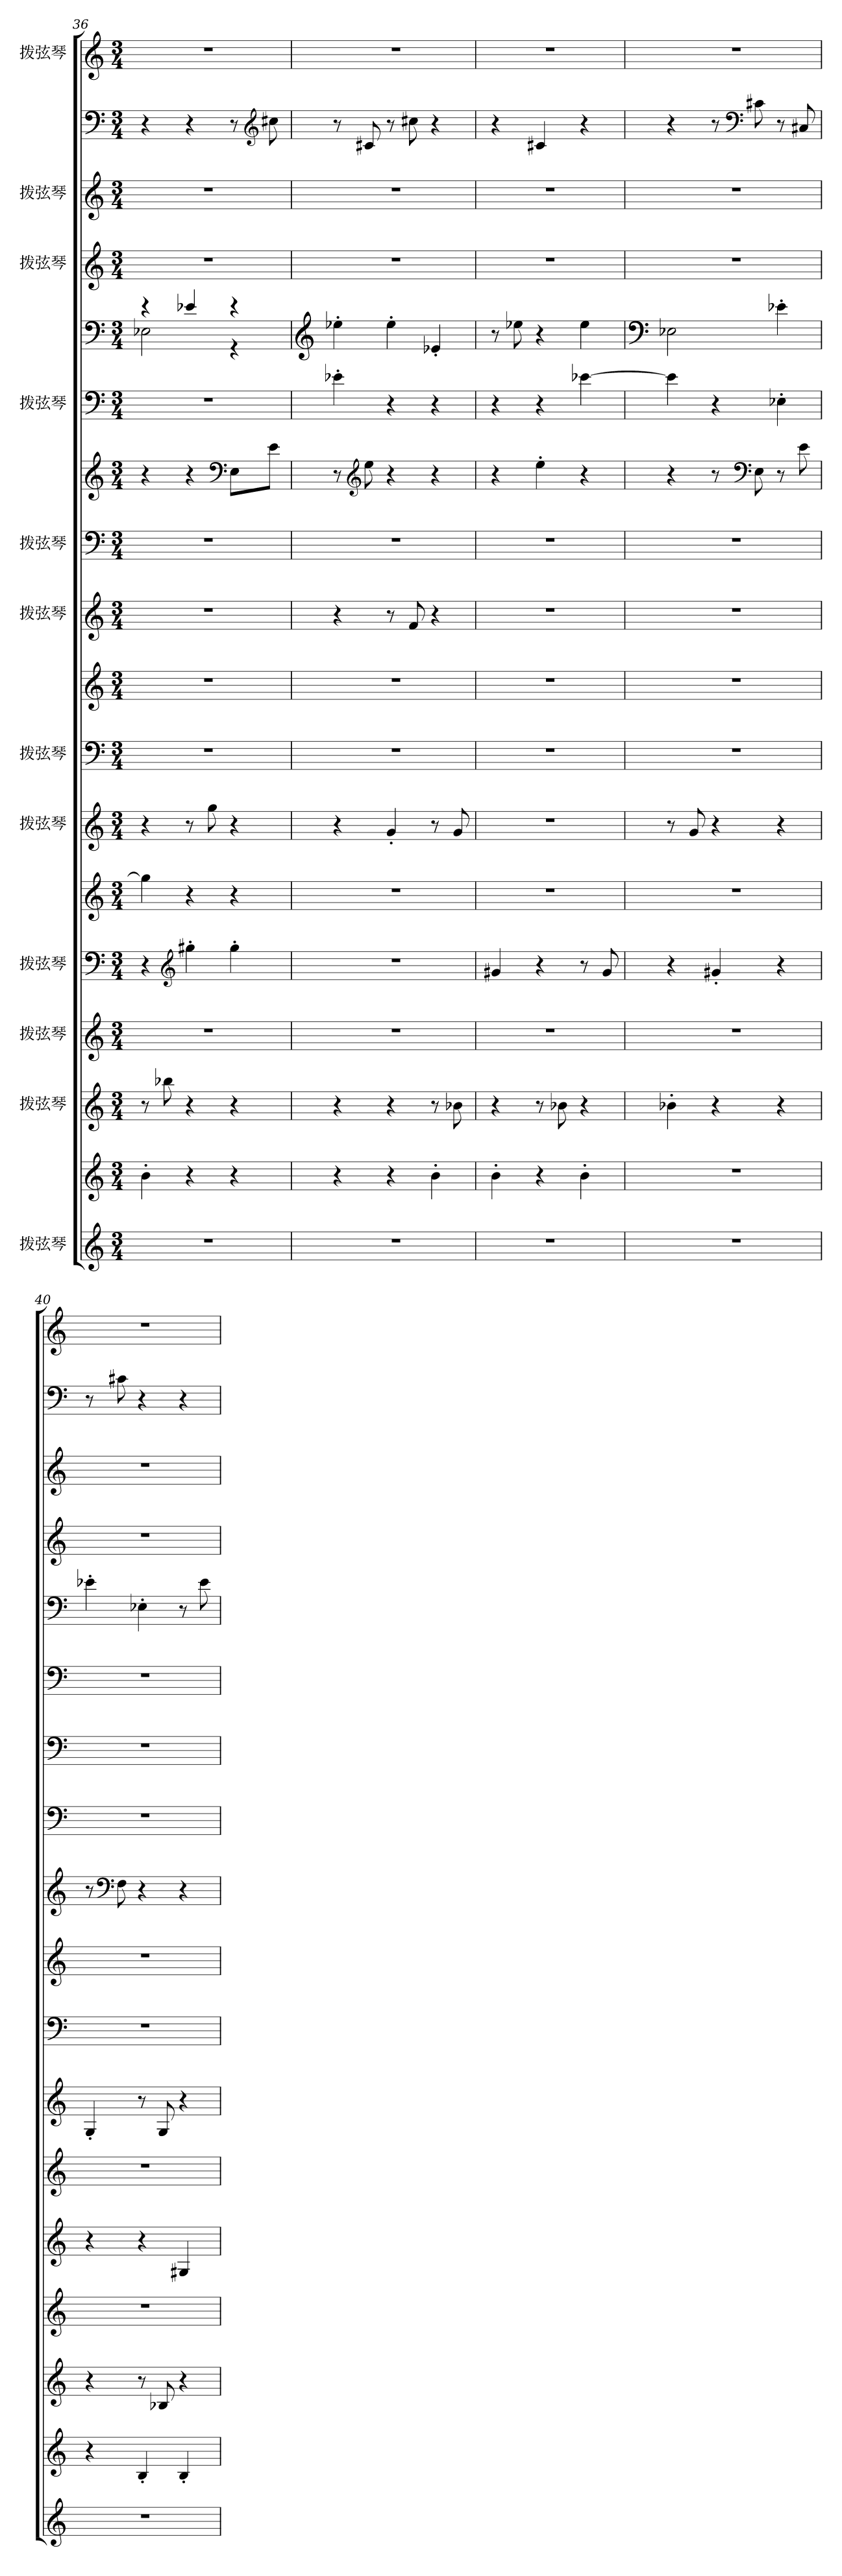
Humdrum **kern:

**kern	**kern	**kern	**kern	**kern	**kern	**kern	**kern	**kern	**kern	**kern	**kern	**kern	**kern	**kern	**kern	**kern	**kern
*part12	*part12	*part11	*part10	*part9	*part9	*part8	*part7	*part7	*part6	*part5	*part5	*part4	*part4	*part3	*part2	*part2	*part1
*staff18	*staff17	*staff16	*staff15	*staff14	*staff13	*staff12	*staff11	*staff10	*staff9	*staff8	*staff7	*staff6	*staff5	*staff4	*staff3	*staff2	*staff1
*I"拨弦琴	*	*I"拨弦琴	*I"拨弦琴	*I"拨弦琴	*	*I"拨弦琴	*I"拨弦琴	*	*I"拨弦琴	*I"拨弦琴	*	*I"拨弦琴	*	*I"拨弦琴	*I"拨弦琴	*	*I"拨弦琴
!!LO:PB:g=z
*clefG2	*clefG2	*clefG2	*clefG2	*clefF4	*clefG2	*clefG2	*clefF4	*clefG2	*clefG2	*clefF4	*clefG2	*clefF4	*clefF4	*clefG2	*clefG2	*clefF4	*clefG2
*k[]	*k[]	*k[]	*k[]	*k[]	*k[]	*k[]	*k[]	*k[]	*k[]	*k[]	*k[]	*k[]	*k[]	*k[]	*k[]	*k[]	*k[]
*M3/4	*M3/4	*M3/4	*M3/4	*M3/4	*M3/4	*M3/4	*M3/4	*M3/4	*M3/4	*M3/4	*M3/4	*M3/4	*M3/4	*M3/4	*M3/4	*M3/4	*M3/4
=36	=36	=36	=36	=36	=36	=36	=36	=36	=36	=36	=36	=36	=36	=36	=36	=36	=36
*	*	*	*	*	*	*	*	*	*	*	*	*	*^	*	*	*	*
2.r	4b'\	8r	2.r	4r	4gg#\]	4r	2.r	2.r	2.r	2.r	4r	2.r	4r	2E-X\	2.r	2.r	4r	2.r
.	.	8bb-X\	.	.	.	.	.	.	.	.	.	.	.	.	.	.	.	.
*	*	*	*	*clefG2	*	*	*	*	*	*	*	*	*	*	*	*	*	*
.	4r	4r	.	4gg#X'\	4r	8r	.	.	.	.	4r	.	4e-X/	.	.	.	4r	.
.	.	.	.	.	.	8gg\	.	.	.	.	.	.	.	.	.	.	.	.
*	*	*	*	*	*	*	*	*	*	*	*clefF4	*	*	*	*	*	*	*
.	4r	4r	.	4gg#'\	4r	4r	.	.	.	.	8E\L	.	4r	4r	.	.	8r	.
*	*	*	*	*	*	*	*	*	*	*	*	*	*	*	*	*	*clefG2	*
.	.	.	.	.	.	.	.	.	.	.	8e\J	.	.	.	.	.	8cc#X\	.
*	*	*	*	*	*	*	*	*	*	*	*	*	*v	*v	*	*	*	*
=37	=37	=37	=37	=37	=37	=37	=37	=37	=37	=37	=37	=37	=37	=37	=37	=37	=37
*	*	*	*	*	*	*	*	*	*	*	*	*	*clefG2	*	*	*	*
2.r	4r	4r	2.r	2.r	2.r	4r	2.r	2.r	4r	2.r	8r	4e-X'\	4ee-X'\	2.r	2.r	8r	2.r
*	*	*	*	*	*	*	*	*	*	*	*clefG2	*	*	*	*	*	*
.	.	.	.	.	.	.	.	.	.	.	8ee\	.	.	.	.	8c#X/	.
.	4r	4r	.	.	.	4g'/	.	.	8r	.	4r	4r	4ee-'\	.	.	8r	.
.	.	.	.	.	.	.	.	.	8f/	.	.	.	.	.	.	8cc#X\	.
.	4b'\	8r	.	.	.	8r	.	.	4r	.	4r	4r	4e-X'/	.	.	4r	.
.	.	8b-X\	.	.	.	8g/	.	.	.	.	.	.	.	.	.	.	.
=38	=38	=38	=38	=38	=38	=38	=38	=38	=38	=38	=38	=38	=38	=38	=38	=38	=38
2.r	4b'\	4r	2.r	4g#X/	2.r	2.r	2.r	2.r	2.r	2.r	4r	4r	8r	2.r	2.r	4r	2.r
.	.	.	.	.	.	.	.	.	.	.	.	.	8ee-X\	.	.	.	.
.	4r	8r	.	4r	.	.	.	.	.	.	4ee'\	4r	4r	.	.	4c#X/	.
.	.	8b-X\	.	.	.	.	.	.	.	.	.	.	.	.	.	.	.
.	4b'\	4r	.	8r	.	.	.	.	.	.	4r	[4e-X\	4ee-\	.	.	4r	.
.	.	.	.	8g#/	.	.	.	.	.	.	.	.	.	.	.	.	.
!!LO:PB:g=z
=39	=39	=39	=39	=39	=39	=39	=39	=39	=39	=39	=39	=39	=39	=39	=39	=39	=39
*	*	*	*	*	*	*	*	*	*	*	*	*	*clefF4	*	*	*	*
2.r	2.r	4b-X'\	2.r	4r	2.r	8r	2.r	2.r	2.r	2.r	4r	4e-\]	2E-X\	2.r	2.r	4r	2.r
.	.	.	.	.	.	8g/	.	.	.	.	.	.	.	.	.	.	.
.	.	4r	.	4g#X'/	.	4r	.	.	.	.	8r	4r	.	.	.	8r	.
*	*	*	*	*	*	*	*	*	*	*	*clefF4	*	*	*	*	*clefF4	*
.	.	.	.	.	.	.	.	.	.	.	8E\	.	.	.	.	8c#X\	.
.	.	4r	.	4r	.	4r	.	.	.	.	8r	4E-X'\	4e-X'\	.	.	8r	.
.	.	.	.	.	.	.	.	.	.	.	8e\	.	.	.	.	8C#X/	.
=40	=40	=40	=40	=40	=40	=40	=40	=40	=40	=40	=40	=40	=40	=40	=40	=40	=40
2.r	4r	4r	2.r	4r	2.r	4G'/	2.r	2.r	8r	2.r	2.r	2.r	4e-X'\	2.r	2.r	8r	2.r
*	*	*	*	*	*	*	*	*	*clefF4	*	*	*	*	*	*	*	*
.	.	.	.	.	.	.	.	.	8F\	.	.	.	.	.	.	8c#X\	.
.	4B'/	8r	.	4r	.	8r	.	.	4r	.	.	.	4E-X'\	.	.	4r	.
.	.	8B-X/	.	.	.	8G/	.	.	.	.	.	.	.	.	.	.	.
.	4B'/	4r	.	4G#X/	.	4r	.	.	4r	.	.	.	8r	.	.	4r	.
.	.	.	.	.	.	.	.	.	.	.	.	.	8e-\	.	.	.	.
=	=	=	=	=	=	=	=	=	=	=	=	=	=	=	=	=	=
*-	*-	*-	*-	*-	*-	*-	*-	*-	*-	*-	*-	*-	*-	*-	*-	*-	*-
